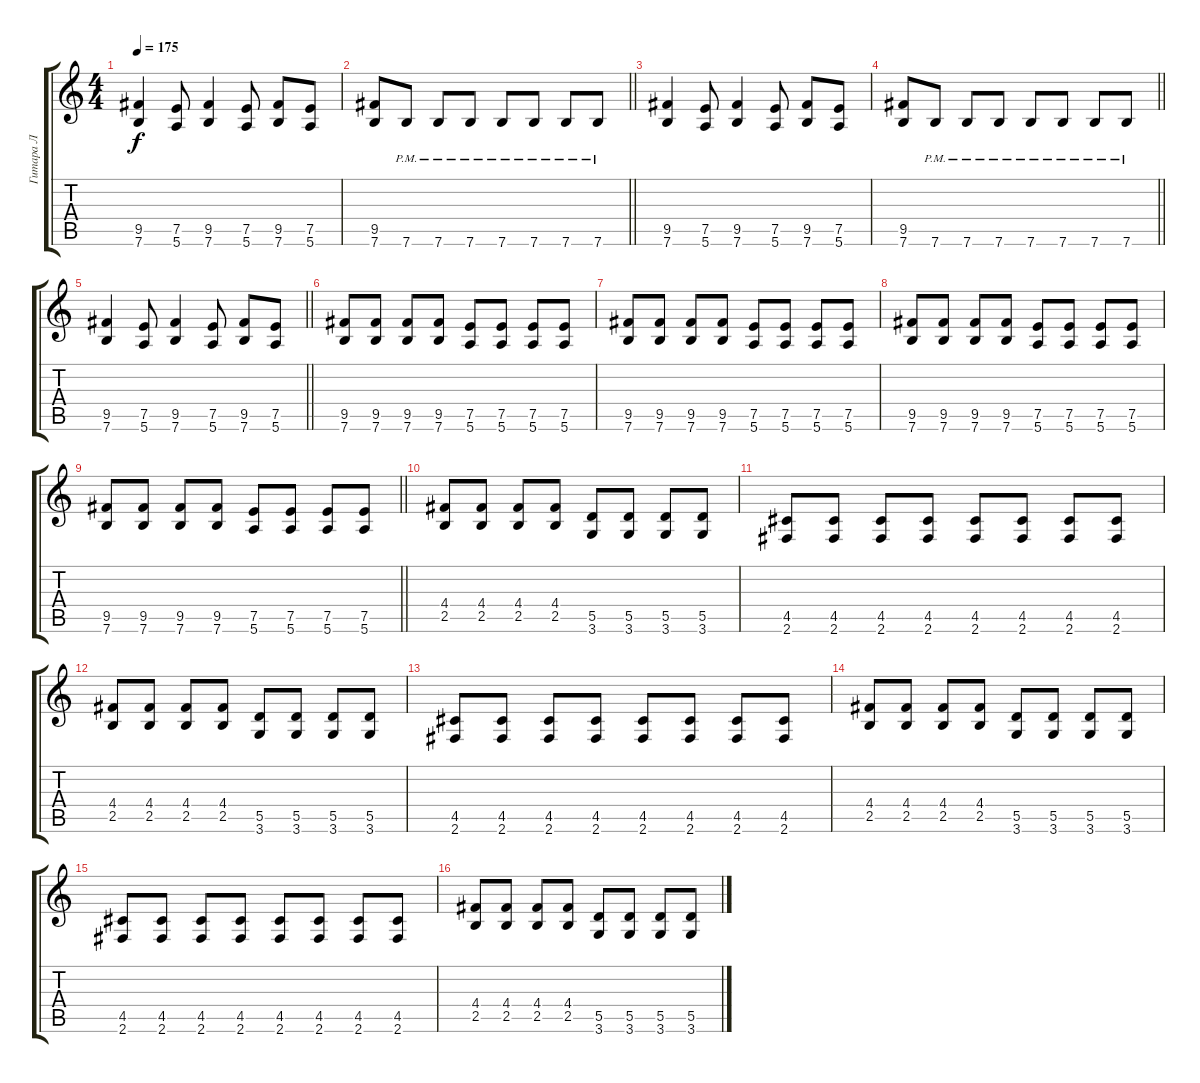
\track ("Гитара Л" "Гитара Л") {instrument overdrivenguitar}
\staff {score tabs}
\tuning (E4 B3 G3 D3 A2 E2) {hide}
\ts (4 4)
\section ("" " ")
\tempo 175
\clef g2
\ks c
(9.5 7.6).4{dy f} (7.5 5.6).8 (9.5 7.6).4 (7.5 5.6).8 (9.5 7.6).8 (7.5 5.6).8 |
\barLineRight lightlight
(9.5 7.6).8 7.6{pm}.8 7.6{pm}.8 7.6{pm}.8 7.6{pm}.8 7.6{pm}.8 7.6{pm}.8 7.6{pm}.8 |
(9.5 7.6).4 (7.5 5.6).8 (9.5 7.6).4 (7.5 5.6).8 (9.5 7.6).8 (7.5 5.6).8 |
\barLineRight lightlight
(9.5 7.6).8 7.6{pm}.8 7.6{pm}.8 7.6{pm}.8 7.6{pm}.8 7.6{pm}.8 7.6{pm}.8 7.6{pm}.8 |
\barLineRight lightlight
(9.5 7.6).4 (7.5 5.6).8 (9.5 7.6).4 (7.5 5.6).8 (9.5 7.6).8 (7.5 5.6).8 |
\section ("" " ")
(9.5 7.6).8 (9.5 7.6).8 (9.5 7.6).8 (9.5 7.6).8 (7.5 5.6).8 (7.5 5.6).8 (7.5 5.6).8 (7.5 5.6).8 |
(9.5 7.6).8 (9.5 7.6).8 (9.5 7.6).8 (9.5 7.6).8 (7.5 5.6).8 (7.5 5.6).8 (7.5 5.6).8 (7.5 5.6).8 |
(9.5 7.6).8 (9.5 7.6).8 (9.5 7.6).8 (9.5 7.6).8 (7.5 5.6).8 (7.5 5.6).8 (7.5 5.6).8 (7.5 5.6).8 |
\barLineRight lightlight
(9.5 7.6).8 (9.5 7.6).8 (9.5 7.6).8 (9.5 7.6).8 (7.5 5.6).8 (7.5 5.6).8 (7.5 5.6).8 (7.5 5.6).8 |
\section ("" " ")
(4.4 2.5).8 (4.4 2.5).8 (4.4 2.5).8 (4.4 2.5).8 (5.5 3.6).8 (5.5 3.6).8 (5.5 3.6).8 (5.5 3.6).8 |
(4.5 2.6).8 (4.5 2.6).8 (4.5 2.6).8 (4.5 2.6).8 (4.5 2.6).8 (4.5 2.6).8 (4.5 2.6).8 (4.5 2.6).8 |
(4.4 2.5).8 (4.4 2.5).8 (4.4 2.5).8 (4.4 2.5).8 (5.5 3.6).8 (5.5 3.6).8 (5.5 3.6).8 (5.5 3.6).8 |
(4.5 2.6).8 (4.5 2.6).8 (4.5 2.6).8 (4.5 2.6).8 (4.5 2.6).8 (4.5 2.6).8 (4.5 2.6).8 (4.5 2.6).8 |
(4.4 2.5).8 (4.4 2.5).8 (4.4 2.5).8 (4.4 2.5).8 (5.5 3.6).8 (5.5 3.6).8 (5.5 3.6).8 (5.5 3.6).8 |
(4.5 2.6).8 (4.5 2.6).8 (4.5 2.6).8 (4.5 2.6).8 (4.5 2.6).8 (4.5 2.6).8 (4.5 2.6).8 (4.5 2.6).8 |
(4.4 2.5).8 (4.4 2.5).8 (4.4 2.5).8 (4.4 2.5).8 (5.5 3.6).8 (5.5 3.6).8 (5.5 3.6).8 (5.5 3.6).8
